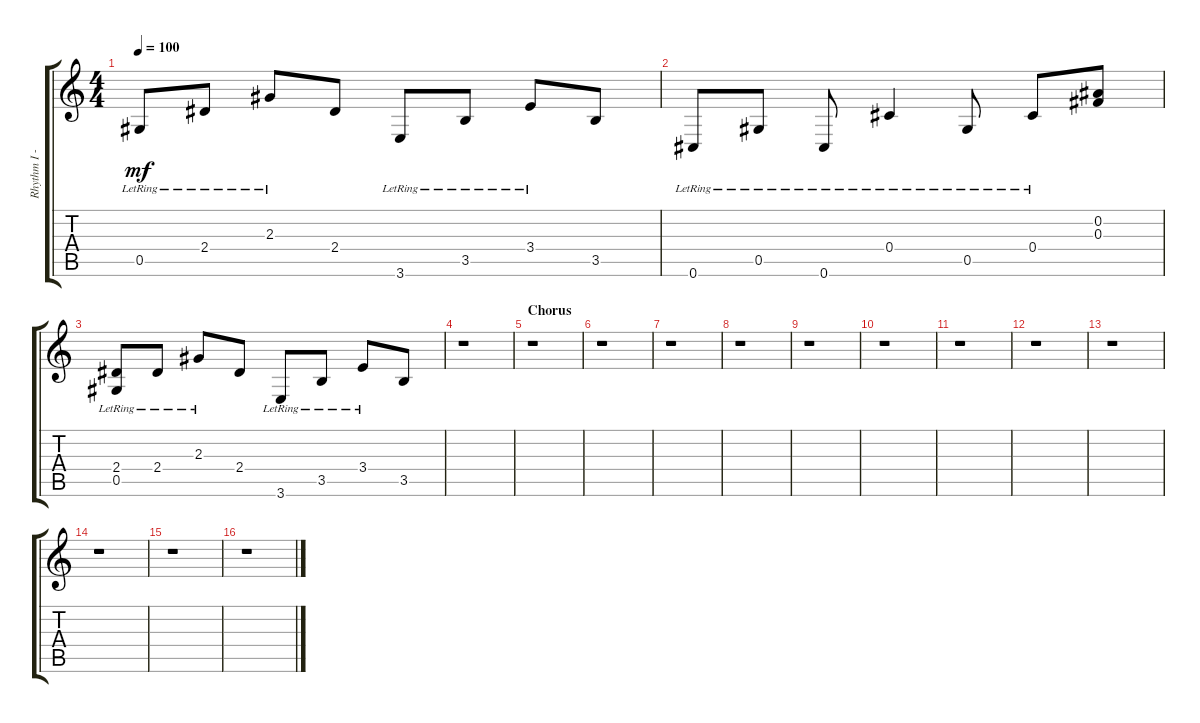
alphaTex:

\track ("Rhythm I - Kurt Cobain" "Rhythm I -") {instrument electricguitarclean}
\staff {score tabs}
\tuning (Eb4 Bb3 Gb3 Db3 Ab2 Db2) {hide}
\ts (4 4)
\tempo 100
\clef g2
\ks c
0.5{lr}.8{dy mf} 2.4{lr}.8 2.3{lr}.8 2.4.8 3.6{lr}.8 3.5{lr}.8 3.4{lr}.8 3.5.8 |
0.6{lr}.8 0.5{lr}.8 0.6{lr}.8 0.4{lr}.4 0.5{lr}.8 0.4{lr}.8 (0.2 0.3).8 |
(2.4{lr} 0.5{lr}).8 2.4{lr}.8 2.3{lr}.8 2.4.8 3.6{lr}.8 3.5{lr}.8 3.4{lr}.8 3.5.8 |
r.1 |
\section ("" "Chorus")
r.1 |
r.1 |
r.1 |
r.1 |
r.1 |
r.1 |
r.1 |
r.1 |
r.1 |
r.1 |
r.1 |
r.1
